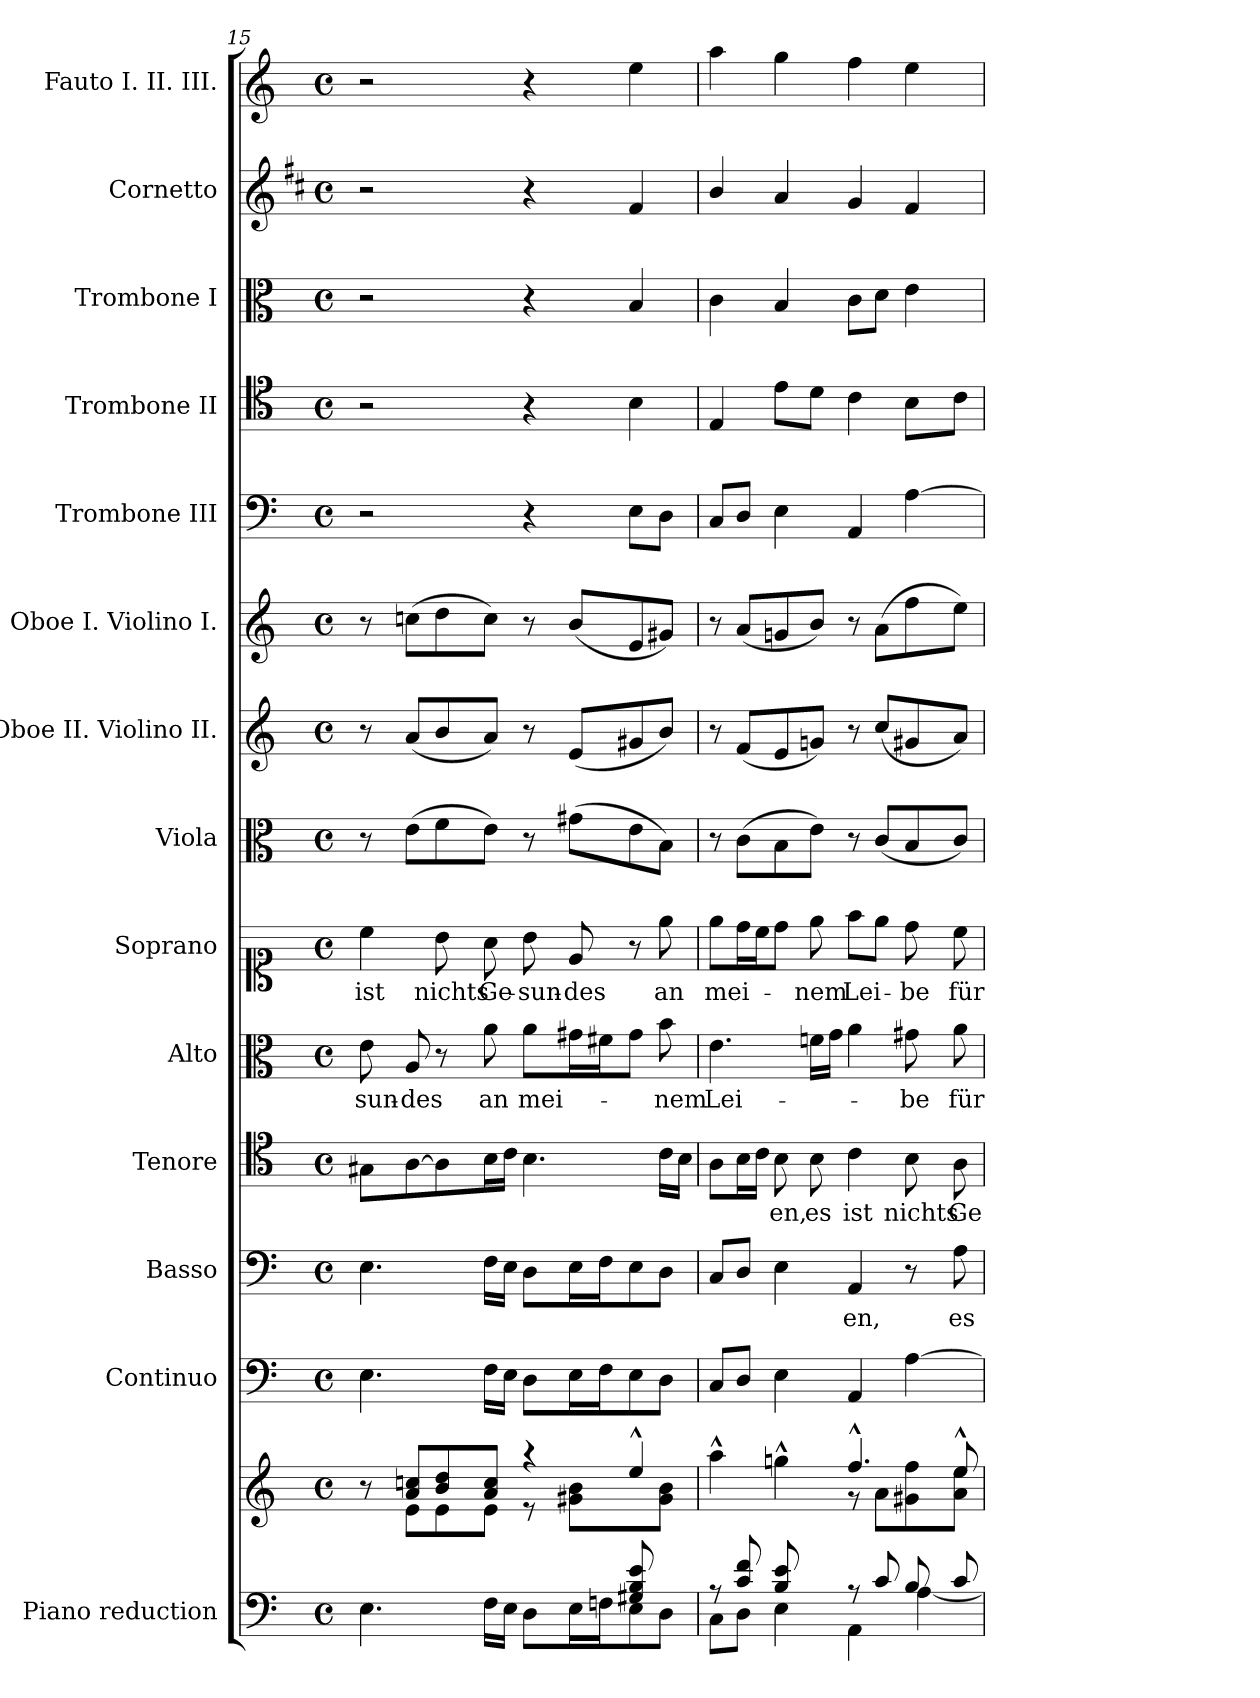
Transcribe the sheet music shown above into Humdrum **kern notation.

**kern	**kern	**kern	**kern	**text	**kern	**text	**kern	**text	**kern	**text	**kern	**kern	**kern	**kern	**kern	**kern	**kern	**kern
*part14	*part14	*part13	*part12	*part12	*part11	*part11	*part10	*part10	*part9	*part9	*part8	*part7	*part6	*part5	*part4	*part3	*part2	*part1
*staff15	*staff14	*staff13	*staff12	*staff12	*staff11	*staff11	*staff10	*staff10	*staff9	*staff9	*staff8	*staff7	*staff6	*staff5	*staff4	*staff3	*staff2	*staff1
*I"Piano reduction	*	*I"Continuo	*I"Basso	*	*I"Tenore	*	*I"Alto	*	*I"Soprano	*	*I"Viola	*I"Oboe II. Violino II.	*I"Oboe I. Violino I.	*I"Trombone III	*I"Trombone II	*I"Trombone I	*I"Cornetto	*I"Fauto I. II. III.
*I'Pno	*	*	*	*	*	*	*	*	*	*	*	*	*I'Ob	*I'Trb	*I'Trb	*I'Trb	*	*
*clefF4	*clefG2	*clefF4	*clefF4	*	*clefC4	*	*clefC3	*	*clefC1	*	*clefC3	*clefG2	*clefG2	*clefF4	*clefC4	*clefC3	*clefG2	*clefG2
*	*	*	*	*	*	*	*	*	*	*	*	*	*	*	*ITrd7c12	*ITrd7c12	*ITrd1c2	*
*k[]	*k[]	*k[]	*k[]	*	*k[]	*	*k[]	*	*k[]	*	*k[]	*k[]	*k[]	*k[]	*k[]	*k[]	*k[]	*k[]
*M4/4	*M4/4	*M4/4	*M4/4	*	*M4/4	*	*M4/4	*	*M4/4	*	*M4/4	*M4/4	*M4/4	*M4/4	*M4/4	*M4/4	*M4/4	*M4/4
*met(c)	*met(c)	*met(c)	*met(c)	*	*met(c)	*	*met(c)	*	*met(c)	*	*met(c)	*met(c)	*met(c)	*met(c)	*met(c)	*met(c)	*met(c)	*met(c)
=15	=15	=15	=15	=15	=15	=15	=15	=15	=15	=15	=15	=15	=15	=15	=15	=15	=15	=15
*^	*^	*	*	*	*	*	*	*	*	*	*	*	*	*	*	*	*	*
!	!	!	!	!	!	!	!	!	!	!LO:LY:b	!	!LO:LY:b	!	!	!	!	!	!	!	!
2.ryy	4.E\	8r	8ryy	4.E\	4.E\	.	8G#X\L	.	8e\	sun-	4cc\	ist	8r	8r	8r	2r	2r	2r	2r	2r
!	!	!	!	!	!	!	!	!	!	!LO:LY:b	!	!	!	!	!	!	!	!	!	!
.	.	8a/ 8ccn/L	8e\L	.	.	.	[8A\	.	8A/	des	.	.	(>8e\L	(<8a/L	(>8ccn\L	.	.	.	.	.
!	!	!	!	!	!	!	!	!	!	!	!	!LO:LY:b	!	!	!	!	!	!	!	!
.	.	8b/ 8dd/	8e\	.	.	.	8A\]	.	8r	.	8b\	nichts	8f\	8b/	8dd\	.	.	.	.	.
!	!	!	!	!	!	!	!	!	!	!LO:LY:b	!	!LO:LY:b	!	!	!	!	!	!	!	!
.	16F\LL	8a/ 8cc/J	8e\J	16F\LL	16F\LL	.	16B\L	.	8a\	an	8a\	Ge-	8e\J)	8a/J)	8cc\J)	.	.	.	.	.
.	16E\JJ	.	.	16E\JJ	16E\JJ	.	16c\JJ	.	.	.	.	.	.	.	.	.	.	.	.	.
!	!	!	!	!	!	!	!	!	!	!LO:LY:b	!	!LO:LY:b	!	!	!	!	!	!	!	!
.	8D\L	4r	8r	8D\L	8D\L	.	4.B\	.	8a\L	mei-	8b\	sun-	8r	8r	8r	4r	4r	4r	4r	4r
!	!	!	!	!	!	!	!	!	!	!	!	!LO:LY:b	!	!	!	!	!	!	!	!
.	16E\L	.	8g#X\ 8b\L	16E\L	16E\L	.	.	.	16g#X\L	.	8e/	des	(>8g#X\L	(<8e/L	(<8b/L	.	.	.	.	.
.	16Fn\J	.	.	16F\J	16F\J	.	.	.	16f#X\J	.	.	.	.	.	.	.	.	.	.	.
8G#X/ 8B/ 8e/	8E\	4ee^^/	8ryy	8E\	8E\	.	.	.	8g#\J	.	8r	.	8e\	8g#X/	8e/	8E\L	4BB\	4BB/	4e/	4ee\
!	!	!	!	!	!	!	!	!	!	!LO:LY:b	!	!LO:LY:b	!	!	!	!	!	!	!	!
8ryy	8D\J	.	8g#\ 8b\J	8D\J	8D\J	.	16c\LL	.	8b\	-nem	8ee\	an	8B\J)	8b/J)	8g#X/J)	8D\J	.	.	.	.
.	.	.	.	.	.	.	16B\JJ	.	.	.	.	.	.	.	.	.	.	.	.	.
=16	=16	=16	=16	=16	=16	=16	=16	=16	=16	=16	=16	=16	=16	=16	=16	=16	=16	=16	=16	=16
*	*	*	*^	*	*	*	*	*	*	*	*	*	*	*	*	*	*	*	*	*
!	!	!	!	!	!	!	!	!	!	!	!LO:LY:b	!	!LO:LY:b	!	!	!	!	!	!	!	!
8rA	8C\L	4aa^^\	4ryy	4.ryy	8C/L	8C/L	.	8A\L	.	4.e\	Lei-	8ee\L	mei-	8r	8r	8r	8C/L	4EE/	4C\	4a/	4aa\
8c/ 8f/L	8D\J	.	.	.	8D/J	8D/J	.	16B\L	.	.	.	16dd\L	.	(>8c\L	(<8f/L	(<8a/L	8D/J	.	.	.	.
.	.	.	.	.	.	.	.	16c\JJ	.	.	.	16cc\J	.	.	.	.	.	.	.	.	.
!	!	!	!	!	!	!	!	!	!LO:LY:b	!	!	!	!	!	!	!	!	!	!	!	!
8B/ 8e/	4E\	4ggn^^\	4ryy	.	4E\	4E\	.	8B\	en,	.	.	8dd\J	.	8B\	8e/	8gn/	4E\	8E\L	4BB/	4g/	4gg\
!	!	!	!	!	!	!	!	!	!LO:LY:b	!	!	!	!LO:LY:b	!	!	!	!	!	!	!	!
8ryy	.	.	.	8gn\ 8b\J	.	.	.	8B\	es	16fn\LL	.	8ee\	-nem	8e\J)	8gn/J)	8b/J)	.	8D\J	.	.	.
.	.	.	.	.	.	.	.	.	.	16g\JJ	.	.	.	.	.	.	.	.	.	.	.
!	!	!	!	!	!	!	!LO:LY:b	!	!LO:LY:b	!	!	!	!LO:LY:b	!	!	!	!	!	!	!	!
8rA	4AA\	4.ff^^/	8r	2ryy	4AA/	4AA/	en,	4c\	ist	4a\	.	8ff\L	Lei-	8r	8r	8r	4AA/	4C\	8C\L	4f/	4ff\
8c/L	.	.	8a\L	.	.	.	.	.	.	.	.	8ee\J	.	(<8c/L	(<8cc/L	(>8a\L	.	.	8D\J	.	.
!	!	!	!	!	!	!	!	!	!LO:LY:b	!	!LO:LY:b	!	!LO:LY:b	!	!	!	!	!	!	!	!
8B/	[4A\	.	8g#X\ 8ff\	.	[4A\	8r	.	8B\	nichts	8g#X\	-be	8dd\	-be	8B/	8g#X/	8ff\	[4A\	8BB\L	4E\	4e/	4ee\
!	!	!	!	!	!	!	!LO:LY:b	!	!LO:LY:b	!	!LO:LY:b	!	!LO:LY:b	!	!	!	!	!	!	!	!
8c/J	.	8ee^^/	8a\ 8ee\J	.	.	8A\	es	8A\	Ge-	8a\	für	8cc\	für	8c/J)	8a/J)	8ee\J)	.	8C\J	.	.	.
*v	*v	*	*	*	*	*	*	*	*	*	*	*	*	*	*	*	*	*	*	*	*
*	*v	*v	*v	*	*	*	*	*	*	*	*	*	*	*	*	*	*	*	*	*
=	=	=	=	=	=	=	=	=	=	=	=	=	=	=	=	=	=	=
*-	*-	*-	*-	*-	*-	*-	*-	*-	*-	*-	*-	*-	*-	*-	*-	*-	*-	*-
